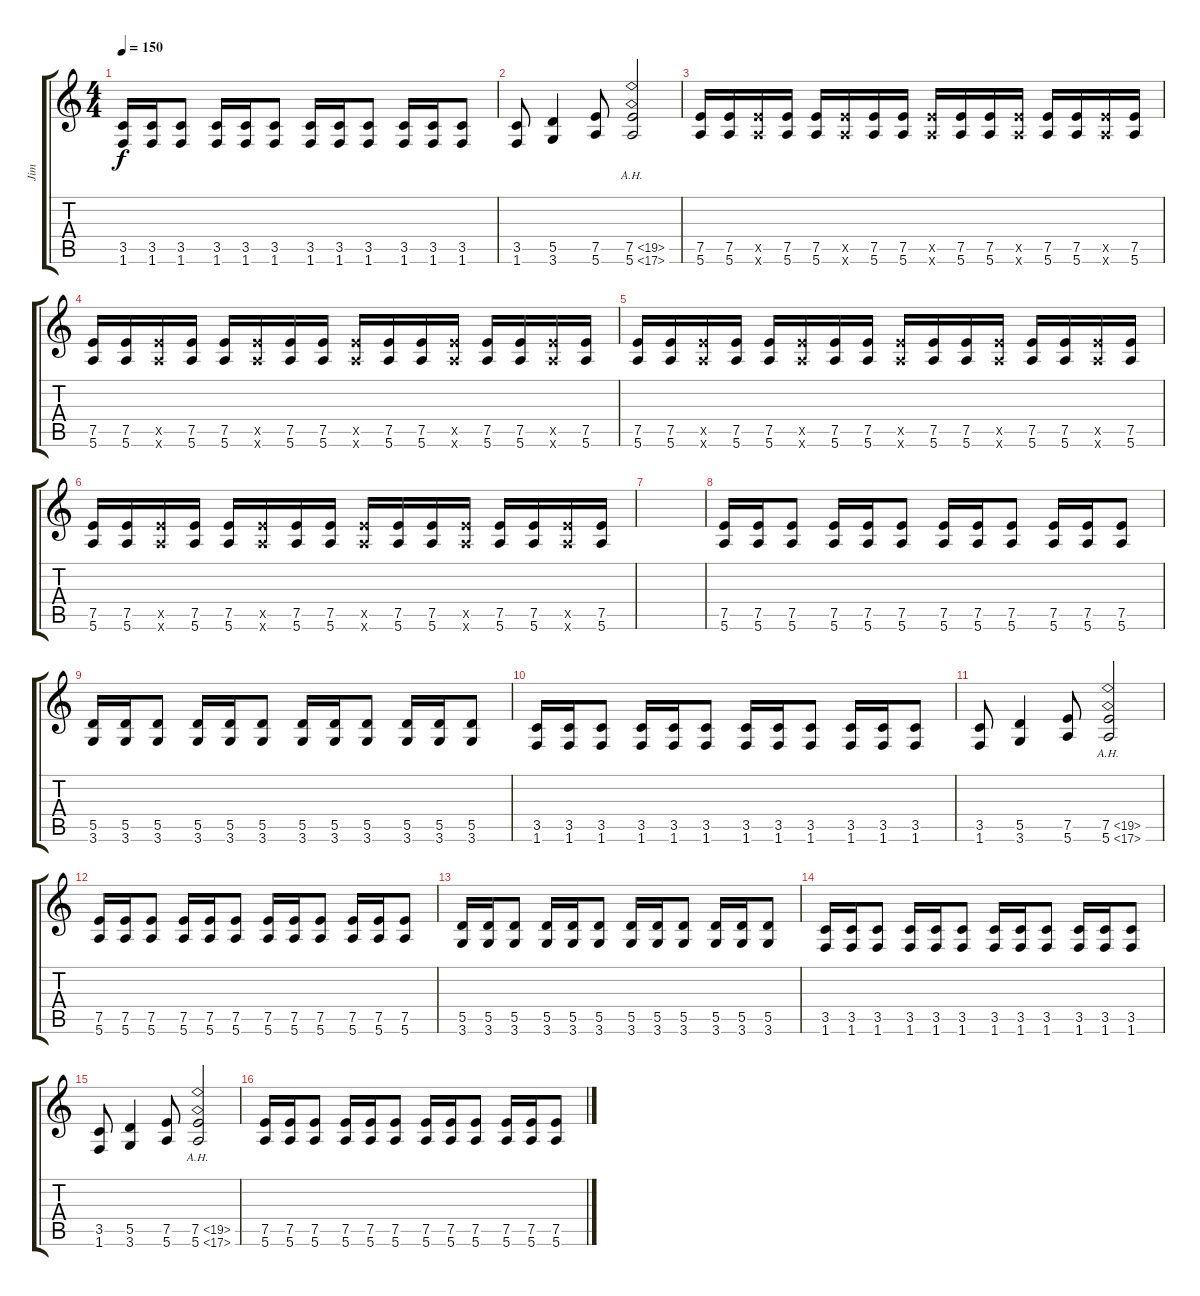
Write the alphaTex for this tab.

\track ("Jim" "Jim") {instrument distortionguitar}
\staff {score tabs}
\tuning (E4 B3 G3 D3 A2 E2) {hide}
\ts (4 4)
\tempo 150
\clef g2
\ks c
(3.5 1.6).16{dy f} (3.5 1.6).16 (3.5 1.6).8 (3.5 1.6).16 (3.5 1.6).16 (3.5 1.6).8 (3.5 1.6).16 (3.5 1.6).16 (3.5 1.6).8 (3.5 1.6).16 (3.5 1.6).16 (3.5 1.6).8 |
(3.5 1.6).8 (5.5 3.6).4 (7.5 5.6).8 (7.5{ah 12} 5.6{ah 12}).2 |
(7.5 5.6).16 (7.5 5.6).16 (7.5{x} 5.6{x}).16 (7.5 5.6).16 (7.5 5.6).16 (7.5{x} 5.6{x}).16 (7.5 5.6).16 (7.5 5.6).16 (7.5{x} 5.6{x}).16 (7.5 5.6).16 (7.5 5.6).16 (7.5{x} 5.6{x}).16 (7.5 5.6).16 (7.5 5.6).16 (7.5{x} 5.6{x}).16 (7.5 5.6).16 |
(7.5 5.6).16 (7.5 5.6).16 (7.5{x} 5.6{x}).16 (7.5 5.6).16 (7.5 5.6).16 (7.5{x} 5.6{x}).16 (7.5 5.6).16 (7.5 5.6).16 (7.5{x} 5.6{x}).16 (7.5 5.6).16 (7.5 5.6).16 (7.5{x} 5.6{x}).16 (7.5 5.6).16 (7.5 5.6).16 (7.5{x} 5.6{x}).16 (7.5 5.6).16 |
(7.5 5.6).16 (7.5 5.6).16 (7.5{x} 5.6{x}).16 (7.5 5.6).16 (7.5 5.6).16 (7.5{x} 5.6{x}).16 (7.5 5.6).16 (7.5 5.6).16 (7.5{x} 5.6{x}).16 (7.5 5.6).16 (7.5 5.6).16 (7.5{x} 5.6{x}).16 (7.5 5.6).16 (7.5 5.6).16 (7.5{x} 5.6{x}).16 (7.5 5.6).16 |
(7.5 5.6).16 (7.5 5.6).16 (7.5{x} 5.6{x}).16 (7.5 5.6).16 (7.5 5.6).16 (7.5{x} 5.6{x}).16 (7.5 5.6).16 (7.5 5.6).16 (7.5{x} 5.6{x}).16 (7.5 5.6).16 (7.5 5.6).16 (7.5{x} 5.6{x}).16 (7.5 5.6).16 (7.5 5.6).16 (7.5{x} 5.6{x}).16 (7.5 5.6).16 |
|
(7.5 5.6).16 (7.5 5.6).16 (7.5 5.6).8 (7.5 5.6).16 (7.5 5.6).16 (7.5 5.6).8 (7.5 5.6).16 (7.5 5.6).16 (7.5 5.6).8 (7.5 5.6).16 (7.5 5.6).16 (7.5 5.6).8 |
(5.5 3.6).16 (5.5 3.6).16 (5.5 3.6).8 (5.5 3.6).16 (5.5 3.6).16 (5.5 3.6).8 (5.5 3.6).16 (5.5 3.6).16 (5.5 3.6).8 (5.5 3.6).16 (5.5 3.6).16 (5.5 3.6).8 |
(3.5 1.6).16 (3.5 1.6).16 (3.5 1.6).8 (3.5 1.6).16 (3.5 1.6).16 (3.5 1.6).8 (3.5 1.6).16 (3.5 1.6).16 (3.5 1.6).8 (3.5 1.6).16 (3.5 1.6).16 (3.5 1.6).8 |
(3.5 1.6).8 (5.5 3.6).4 (7.5 5.6).8 (7.5{ah 12} 5.6{ah 12}).2 |
(7.5 5.6).16 (7.5 5.6).16 (7.5 5.6).8 (7.5 5.6).16 (7.5 5.6).16 (7.5 5.6).8 (7.5 5.6).16 (7.5 5.6).16 (7.5 5.6).8 (7.5 5.6).16 (7.5 5.6).16 (7.5 5.6).8 |
(5.5 3.6).16 (5.5 3.6).16 (5.5 3.6).8 (5.5 3.6).16 (5.5 3.6).16 (5.5 3.6).8 (5.5 3.6).16 (5.5 3.6).16 (5.5 3.6).8 (5.5 3.6).16 (5.5 3.6).16 (5.5 3.6).8 |
(3.5 1.6).16 (3.5 1.6).16 (3.5 1.6).8 (3.5 1.6).16 (3.5 1.6).16 (3.5 1.6).8 (3.5 1.6).16 (3.5 1.6).16 (3.5 1.6).8 (3.5 1.6).16 (3.5 1.6).16 (3.5 1.6).8 |
(3.5 1.6).8 (5.5 3.6).4 (7.5 5.6).8 (7.5{ah 12} 5.6{ah 12}).2 |
(7.5 5.6).16 (7.5 5.6).16 (7.5 5.6).8 (7.5 5.6).16 (7.5 5.6).16 (7.5 5.6).8 (7.5 5.6).16 (7.5 5.6).16 (7.5 5.6).8 (7.5 5.6).16 (7.5 5.6).16 (7.5 5.6).8
